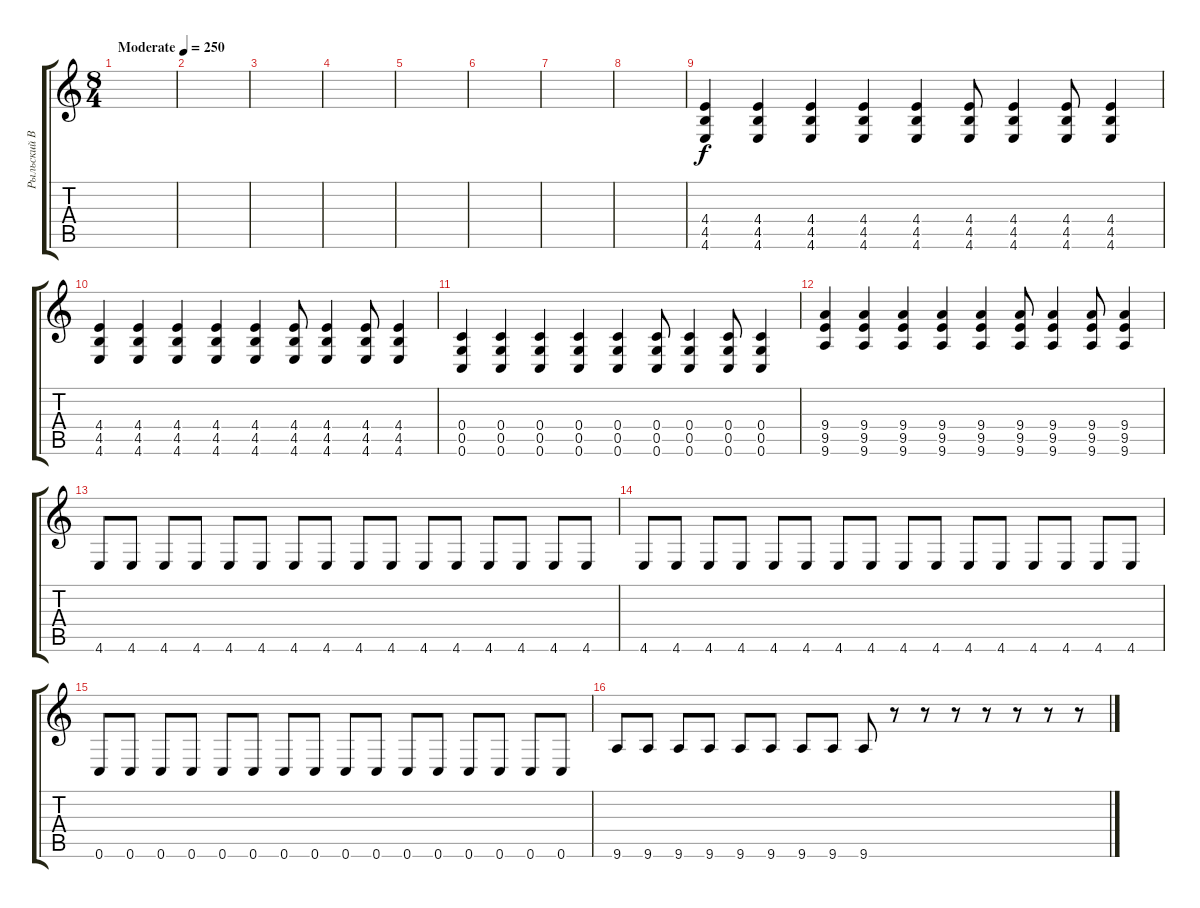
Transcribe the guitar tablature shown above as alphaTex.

\track ("Рыльский Владислав" "Рыльский В") {instrument distortionguitar}
\staff {score tabs}
\tuning (D4 A3 F3 C3 G2 C2) {hide}
\ts (8 4)
\tempo (250 "Moderate")
\clef g2
\ks c
|
|
|
|
|
|
|
|
(4.4 4.5 4.6).4 (4.4 4.5 4.6).4 (4.4 4.5 4.6).4 (4.4 4.5 4.6).4 (4.4 4.5 4.6).4 (4.4 4.5 4.6).8 (4.4 4.5 4.6).4 (4.4 4.5 4.6).8 (4.4 4.5 4.6).4 |
(4.4 4.5 4.6).4 (4.4 4.5 4.6).4 (4.4 4.5 4.6).4 (4.4 4.5 4.6).4 (4.4 4.5 4.6).4 (4.4 4.5 4.6).8 (4.4 4.5 4.6).4 (4.4 4.5 4.6).8 (4.4 4.5 4.6).4 |
(0.4 0.5 0.6).4 (0.4 0.5 0.6).4 (0.4 0.5 0.6).4 (0.4 0.5 0.6).4 (0.4 0.5 0.6).4 (0.4 0.5 0.6).8 (0.4 0.5 0.6).4 (0.4 0.5 0.6).8 (0.4 0.5 0.6).4 |
(9.4 9.5 9.6).4 (9.4 9.5 9.6).4 (9.4 9.5 9.6).4 (9.4 9.5 9.6).4 (9.4 9.5 9.6).4 (9.4 9.5 9.6).8 (9.4 9.5 9.6).4 (9.4 9.5 9.6).8 (9.4 9.5 9.6).4 |
4.6.8 4.6.8 4.6.8 4.6.8 4.6.8 4.6.8 4.6.8 4.6.8 4.6.8 4.6.8 4.6.8 4.6.8 4.6.8 4.6.8 4.6.8 4.6.8 |
4.6.8 4.6.8 4.6.8 4.6.8 4.6.8 4.6.8 4.6.8 4.6.8 4.6.8 4.6.8 4.6.8 4.6.8 4.6.8 4.6.8 4.6.8 4.6.8 |
0.6.8 0.6.8 0.6.8 0.6.8 0.6.8 0.6.8 0.6.8 0.6.8 0.6.8 0.6.8 0.6.8 0.6.8 0.6.8 0.6.8 0.6.8 0.6.8 |
9.6.8 9.6.8 9.6.8 9.6.8 9.6.8 9.6.8 9.6.8 9.6.8 9.6.8 r.8 r.8 r.8 r.8 r.8 r.8 r.8
